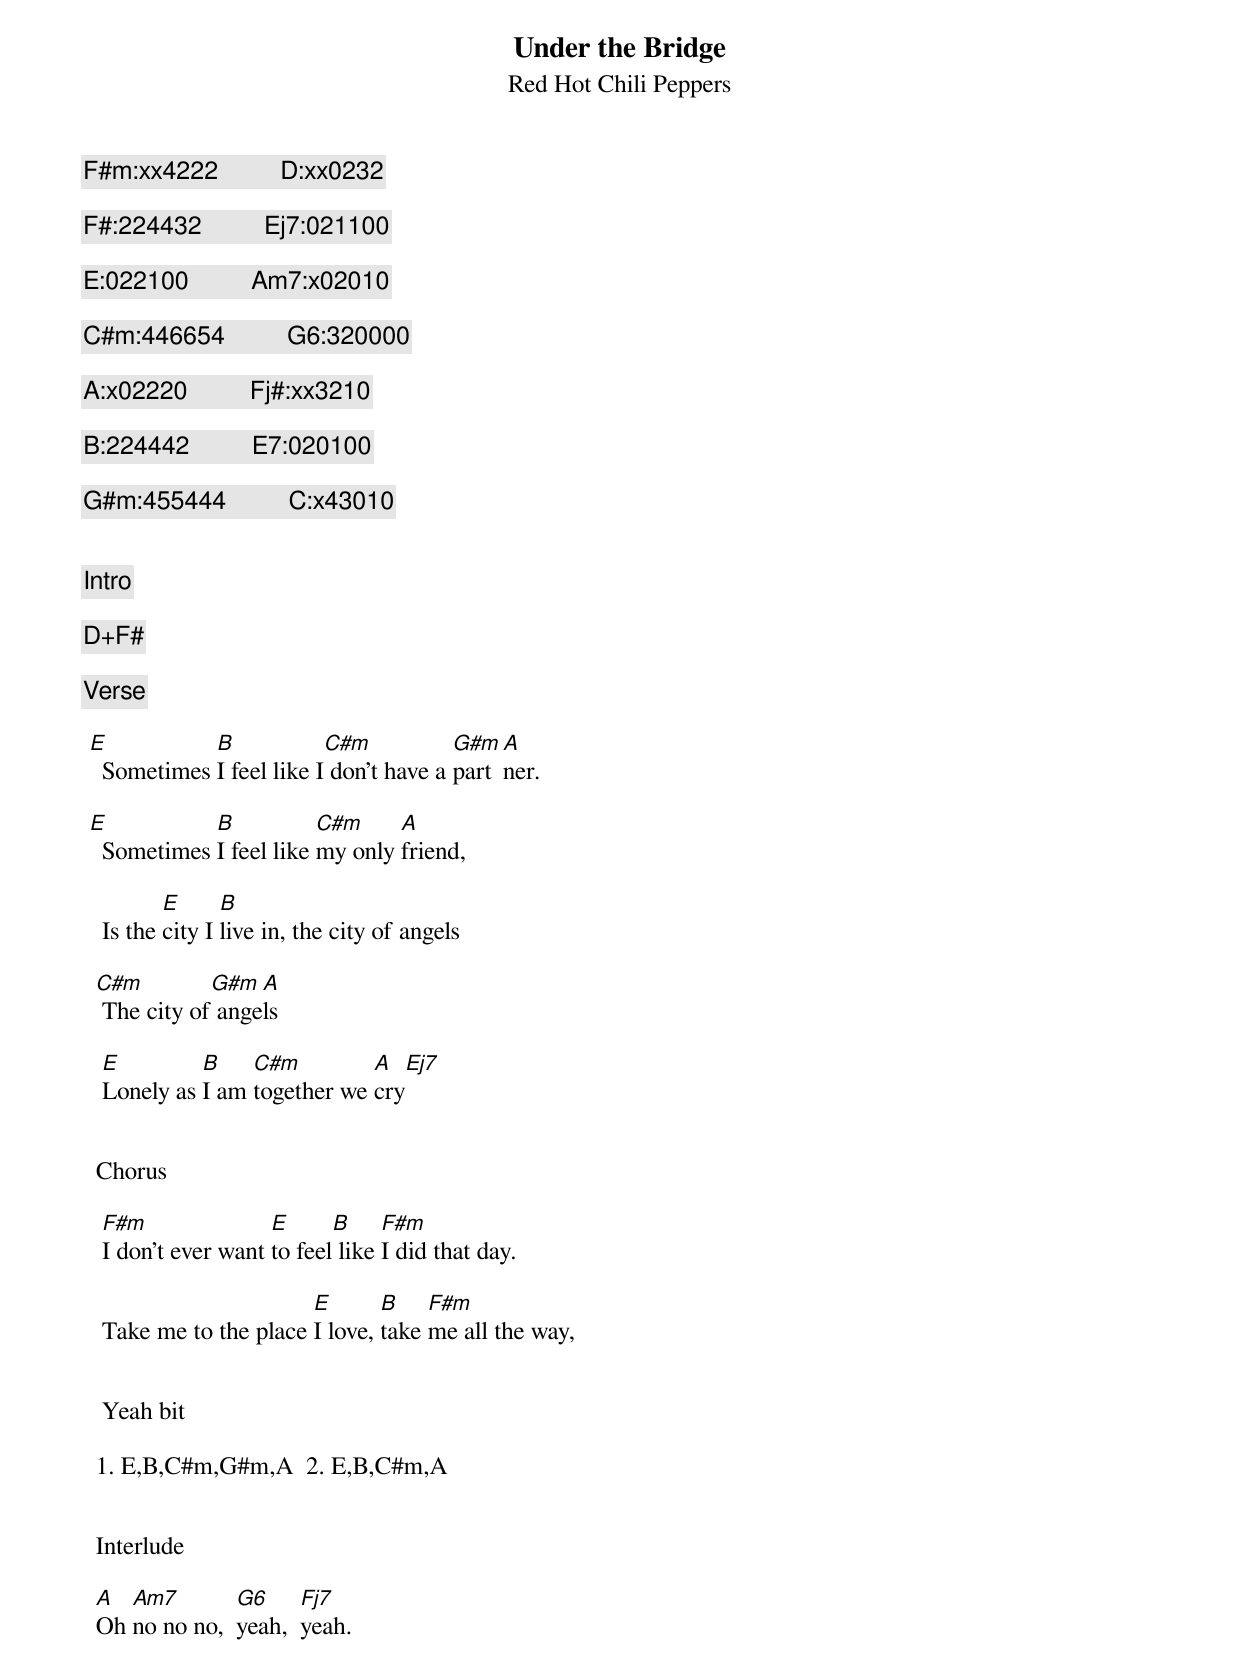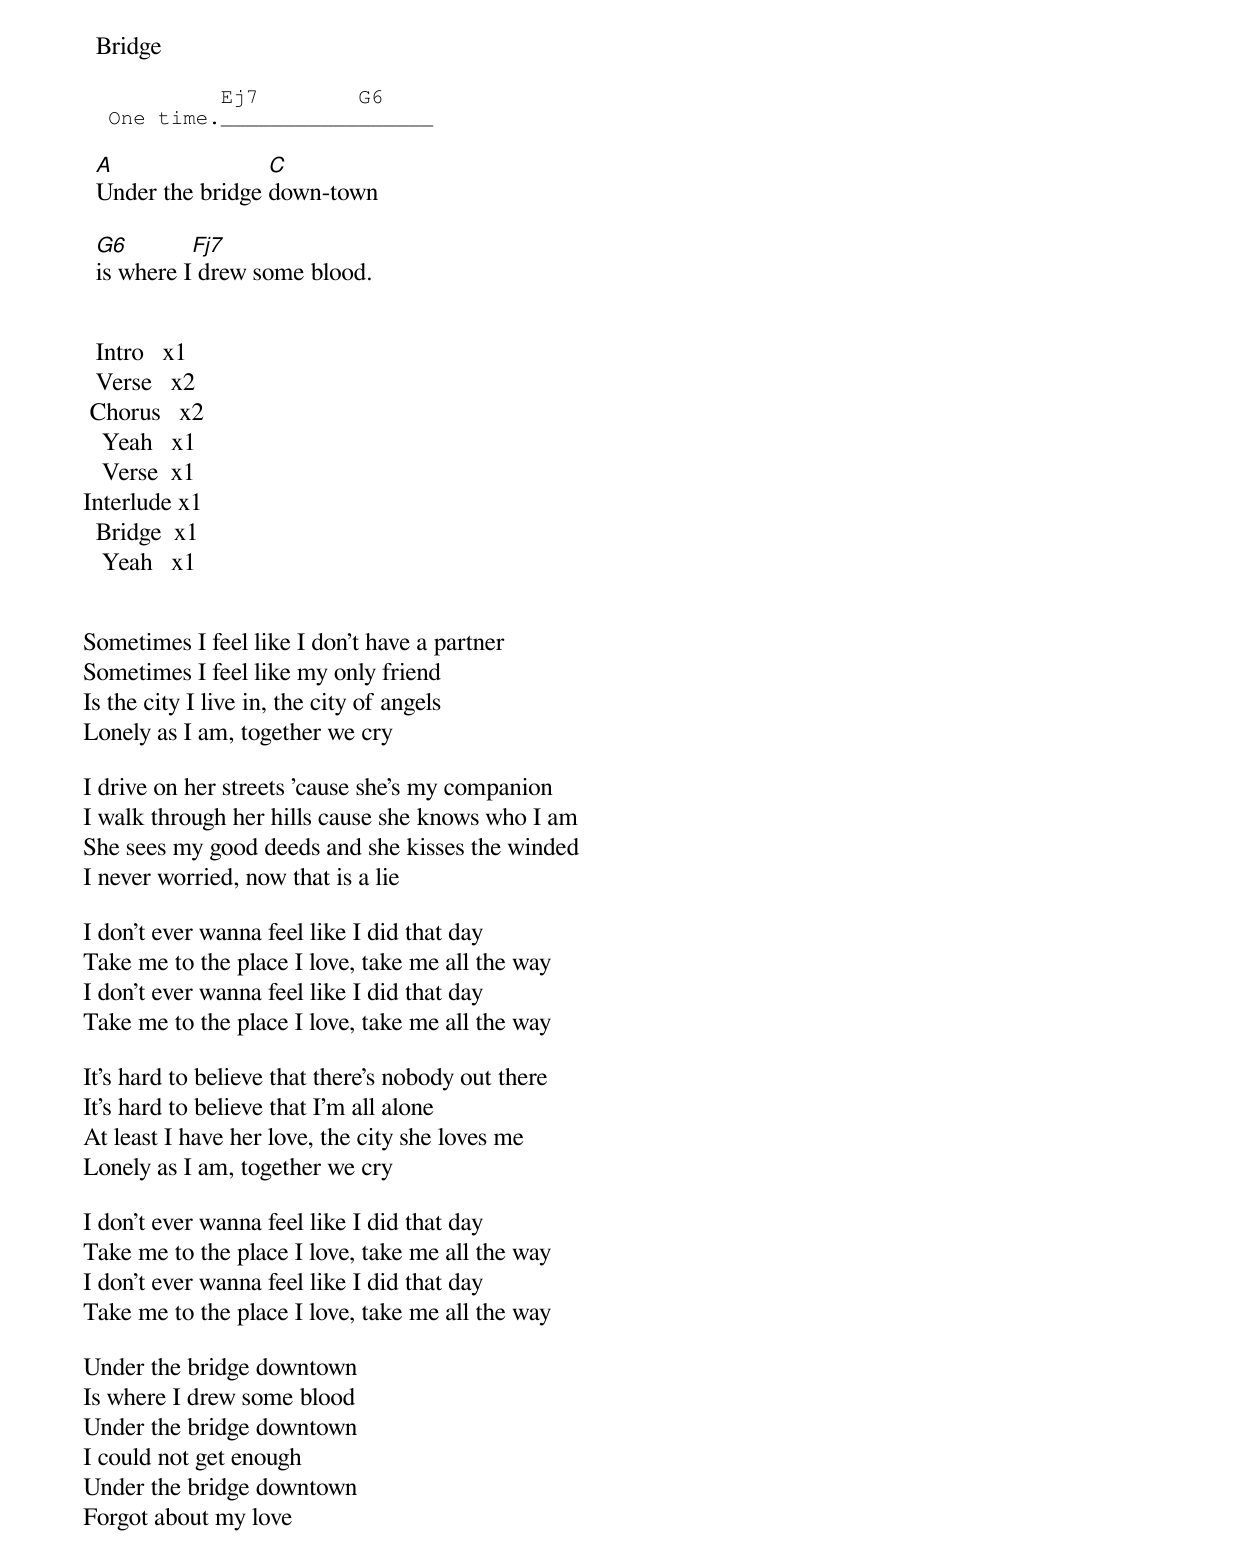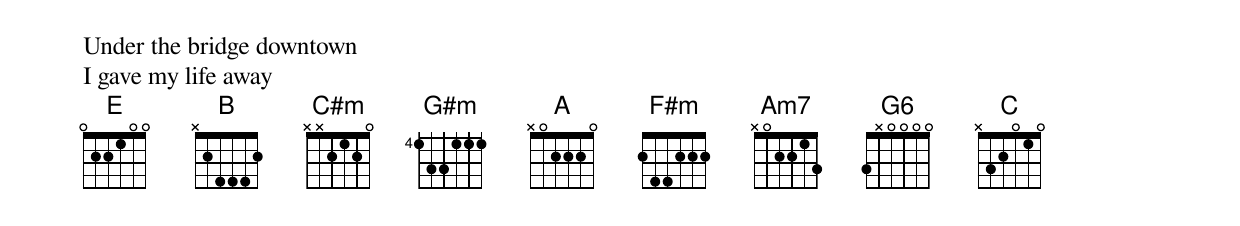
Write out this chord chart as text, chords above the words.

Under the Bridge
Red Hot Chili Peppers

F#m:[xx4222]          D:[xx0232]

 F#:[224432]          Ej7:[021100]

  E:[022100]          Am7:[x02010]

C#m:[446654]          G6:[320000]

  A:[x02220]          Fj#:[xx3210]

  B:[224442]          E7:[020100]

G#m:[455444]          C:[x43010]


Intro

D+F#

Verse

 E           B            C#m           G#m A
   Sometimes I feel like I don't have a partner.

 E           B           C#m     A
   Sometimes I feel like my only friend,

          E      B
   Is the city I live in, the city of angels

  C#m         G#m  A
   The city of angels

   E         B    C#m         A      Ej7
   Lonely as I am together we cry


  Chorus

   F#m               E      B     F#m
   I don't ever want to feel like I did that day.

                        E       B    F#m
   Take me to the place I love, take me all the way,


   Yeah bit

  1. E,B,C#m,G#m,A  2. E,B,C#m,A


  Interlude

  A  Am7        G6     Fj7
  Oh no no no,  yeah,  yeah.


  Bridge

           Ej7        G6
  One time._________________

  A                C
  Under the bridge down-town

  G6        Fj7
  is where I drew some blood.


  Intro   x1
  Verse   x2
 Chorus   x2
   Yeah   x1
   Verse  x1
Interlude x1
  Bridge  x1
   Yeah   x1


Sometimes I feel like I don't have a partner
Sometimes I feel like my only friend
Is the city I live in, the city of angels
Lonely as I am, together we cry

I drive on her streets 'cause she's my companion
I walk through her hills cause she knows who I am
She sees my good deeds and she kisses the winded
I never worried, now that is a lie

I don't ever wanna feel like I did that day
Take me to the place I love, take me all the way
I don't ever wanna feel like I did that day
Take me to the place I love, take me all the way

It's hard to believe that there's nobody out there
It's hard to believe that I'm all alone
At least I have her love, the city she loves me
Lonely as I am, together we cry

I don't ever wanna feel like I did that day
Take me to the place I love, take me all the way
I don't ever wanna feel like I did that day
Take me to the place I love, take me all the way

Under the bridge downtown
Is where I drew some blood
Under the bridge downtown
I could not get enough
Under the bridge downtown
Forgot about my love
Under the bridge downtown
I gave my life away
